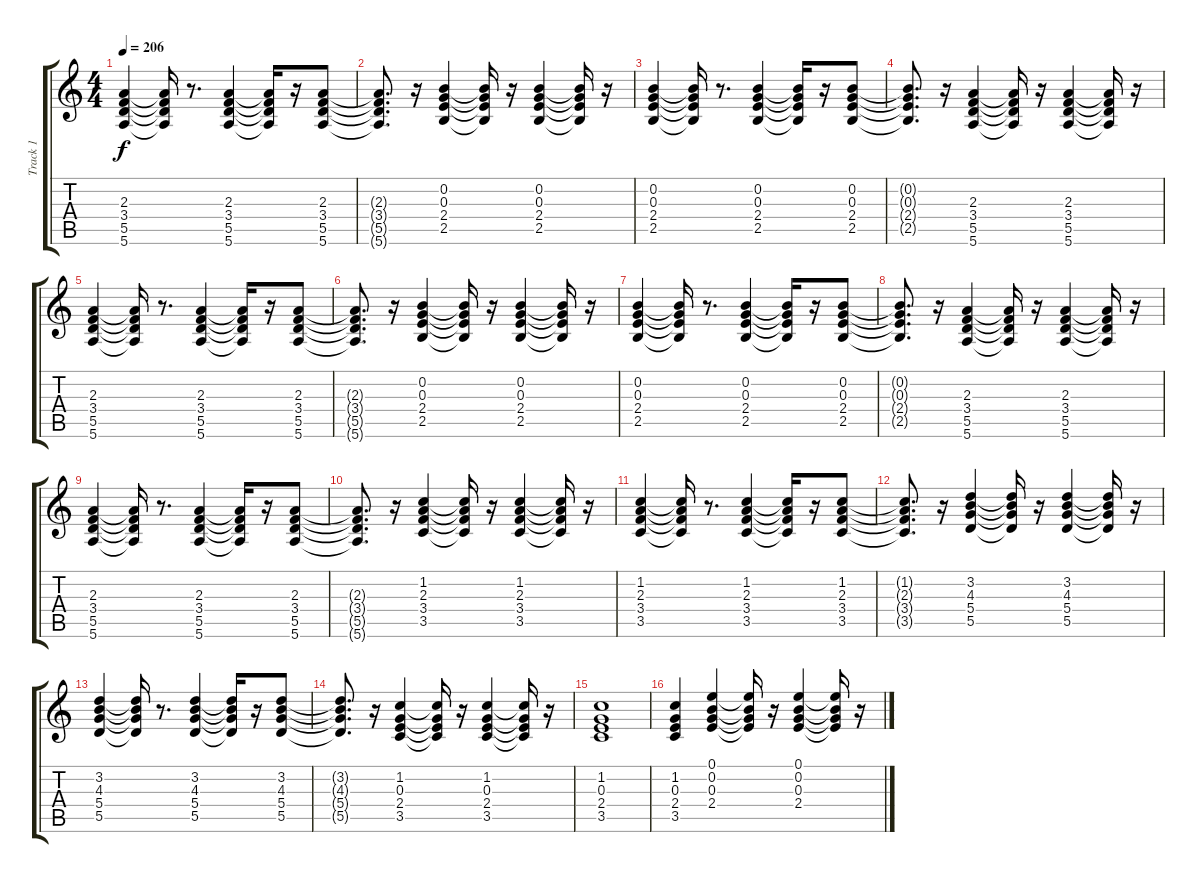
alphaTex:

\track ("Track 1" "Track 1") {instrument acousticguitarsteel}
\staff {score tabs}
\tuning (E4 B3 G3 D3 A2 E2) {hide}
\ts (4 4)
\tempo 206
\clef g2
\ks c
(2.3 3.4 5.5 5.6).4{dy f} (2.3{t} 3.4{t} 5.5{t} 5.6{t}).16 r.8{d} (2.3 3.4 5.5 5.6).4 (2.3{t} 3.4{t} 5.5{t} 5.6{t}).16 r.16 (2.3 3.4 5.5 5.6).8 |
(2.3{t} 3.4{t} 5.5{t} 5.6{t}).8{d} r.16 (0.2 0.3 2.4 2.5).4 (0.2{t} 0.3{t} 2.4{t} 2.5{t}).16 r.16 (0.2 0.3 2.4 2.5).4 (0.2{t} 0.3{t} 2.4{t} 2.5{t}).16 r.16 |
(0.2 0.3 2.4 2.5).4 (0.2{t} 0.3{t} 2.4{t} 2.5{t}).16 r.8{d} (0.2 0.3 2.4 2.5).4 (0.2{t} 0.3{t} 2.4{t} 2.5{t}).16 r.16 (0.2 0.3 2.4 2.5).8 |
(0.2{t} 0.3{t} 2.4{t} 2.5{t}).8{d} r.16 (2.3 3.4 5.5 5.6).4 (2.3{t} 3.4{t} 5.5{t} 5.6{t}).16 r.16 (2.3 3.4 5.5 5.6).4 (2.3{t} 3.4{t} 5.5{t} 5.6{t}).16 r.16 |
(2.3 3.4 5.5 5.6).4 (2.3{t} 3.4{t} 5.5{t} 5.6{t}).16 r.8{d} (2.3 3.4 5.5 5.6).4 (2.3{t} 3.4{t} 5.5{t} 5.6{t}).16 r.16 (2.3 3.4 5.5 5.6).8 |
(2.3{t} 3.4{t} 5.5{t} 5.6{t}).8{d} r.16 (0.2 0.3 2.4 2.5).4 (0.2{t} 0.3{t} 2.4{t} 2.5{t}).16 r.16 (0.2 0.3 2.4 2.5).4 (0.2{t} 0.3{t} 2.4{t} 2.5{t}).16 r.16 |
(0.2 0.3 2.4 2.5).4 (0.2{t} 0.3{t} 2.4{t} 2.5{t}).16 r.8{d} (0.2 0.3 2.4 2.5).4 (0.2{t} 0.3{t} 2.4{t} 2.5{t}).16 r.16 (0.2 0.3 2.4 2.5).8 |
(0.2{t} 0.3{t} 2.4{t} 2.5{t}).8{d} r.16 (2.3 3.4 5.5 5.6).4 (2.3{t} 3.4{t} 5.5{t} 5.6{t}).16 r.16 (2.3 3.4 5.5 5.6).4 (2.3{t} 3.4{t} 5.5{t} 5.6{t}).16 r.16 |
(2.3 3.4 5.5 5.6).4 (2.3{t} 3.4{t} 5.5{t} 5.6{t}).16 r.8{d} (2.3 3.4 5.5 5.6).4 (2.3{t} 3.4{t} 5.5{t} 5.6{t}).16 r.16 (2.3 3.4 5.5 5.6).8 |
(2.3{t} 3.4{t} 5.5{t} 5.6{t}).8{d} r.16 (1.2 2.3 3.4 3.5).4 (1.2{t} 2.3{t} 3.4{t} 3.5{t}).16 r.16 (1.2 2.3 3.4 3.5).4 (1.2{t} 2.3{t} 3.4{t} 3.5{t}).16 r.16 |
(1.2 2.3 3.4 3.5).4 (1.2{t} 2.3{t} 3.4{t} 3.5{t}).16 r.8{d} (1.2 2.3 3.4 3.5).4 (1.2{t} 2.3{t} 3.4{t} 3.5{t}).16 r.16 (1.2 2.3 3.4 3.5).8 |
(1.2{t} 2.3{t} 3.4{t} 3.5{t}).8{d} r.16 (3.2 4.3 5.4 5.5).4 (3.2{t} 4.3{t} 5.4{t} 5.5{t}).16 r.16 (3.2 4.3 5.4 5.5).4 (3.2{t} 4.3{t} 5.4{t} 5.5{t}).16 r.16 |
(3.2 4.3 5.4 5.5).4 (3.2{t} 4.3{t} 5.4{t} 5.5{t}).16 r.8{d} (3.2 4.3 5.4 5.5).4 (3.2{t} 4.3{t} 5.4{t} 5.5{t}).16 r.16 (3.2 4.3 5.4 5.5).8 |
(3.2{t} 4.3{t} 5.4{t} 5.5{t}).8{d} r.16 (1.2 0.3 2.4 3.5).4 (1.2{t} 0.3{t} 2.4{t} 3.5{t}).16 r.16 (1.2 0.3 2.4 3.5).4 (1.2{t} 0.3{t} 2.4{t} 3.5{t}).16 r.16 |
(1.2 0.3 2.4 3.5).1 |
(1.2 0.3 2.4 3.5).4 (0.1 0.2 0.3 2.4).4 (0.1{t} 0.2{t} 0.3{t} 2.4{t}).16 r.16 (0.1 0.2 0.3 2.4).4 (0.1{t} 0.2{t} 0.3{t} 2.4{t}).16 r.16
